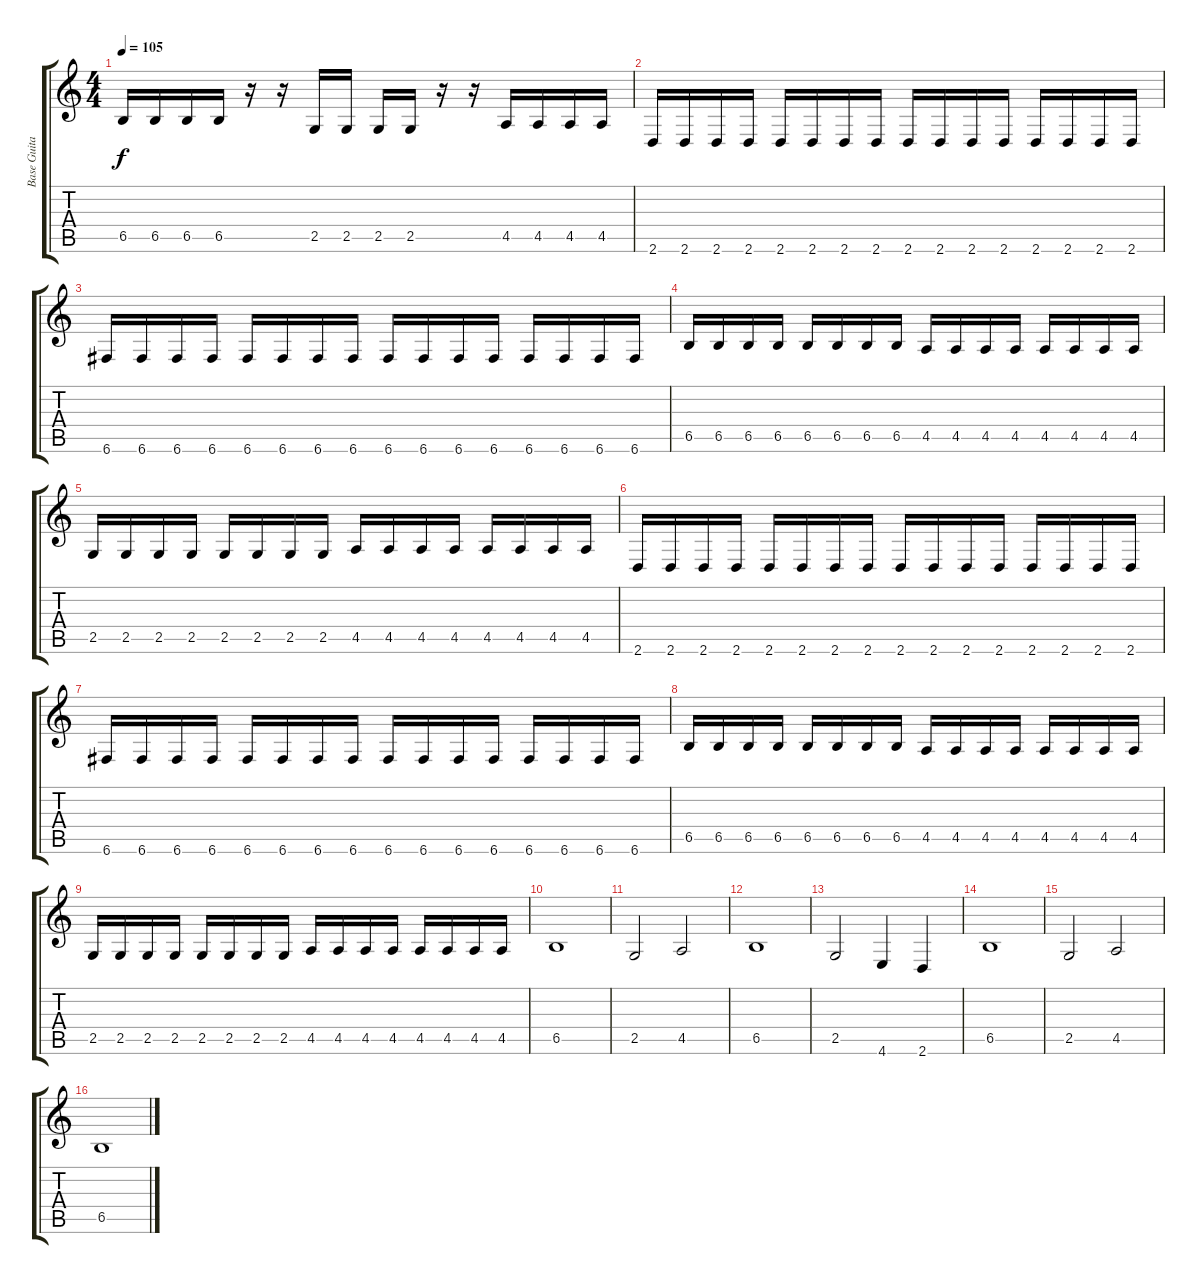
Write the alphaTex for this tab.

\track ("Base Guitar" "Base Guita") {instrument electricbassfinger}
\staff {score tabs}
\tuning (C4 G3 Eb3 Bb2 F2 C2) {hide}
\ts (4 4)
\tempo 105
\clef g2
\ks c
6.5.16{dy f} 6.5.16 6.5.16 6.5.16 r.16 r.16 2.5.16 2.5.16 2.5.16 2.5.16 r.16 r.16 4.5.16 4.5.16 4.5.16 4.5.16 |
2.6.16 2.6.16 2.6.16 2.6.16 2.6.16 2.6.16 2.6.16 2.6.16 2.6.16 2.6.16 2.6.16 2.6.16 2.6.16 2.6.16 2.6.16 2.6.16 |
6.6.16 6.6.16 6.6.16 6.6.16 6.6.16 6.6.16 6.6.16 6.6.16 6.6.16 6.6.16 6.6.16 6.6.16 6.6.16 6.6.16 6.6.16 6.6.16 |
6.5.16 6.5.16 6.5.16 6.5.16 6.5.16 6.5.16 6.5.16 6.5.16 4.5.16 4.5.16 4.5.16 4.5.16 4.5.16 4.5.16 4.5.16 4.5.16 |
2.5.16 2.5.16 2.5.16 2.5.16 2.5.16 2.5.16 2.5.16 2.5.16 4.5.16 4.5.16 4.5.16 4.5.16 4.5.16 4.5.16 4.5.16 4.5.16 |
2.6.16 2.6.16 2.6.16 2.6.16 2.6.16 2.6.16 2.6.16 2.6.16 2.6.16 2.6.16 2.6.16 2.6.16 2.6.16 2.6.16 2.6.16 2.6.16 |
6.6.16 6.6.16 6.6.16 6.6.16 6.6.16 6.6.16 6.6.16 6.6.16 6.6.16 6.6.16 6.6.16 6.6.16 6.6.16 6.6.16 6.6.16 6.6.16 |
6.5.16 6.5.16 6.5.16 6.5.16 6.5.16 6.5.16 6.5.16 6.5.16 4.5.16 4.5.16 4.5.16 4.5.16 4.5.16 4.5.16 4.5.16 4.5.16 |
2.5.16 2.5.16 2.5.16 2.5.16 2.5.16 2.5.16 2.5.16 2.5.16 4.5.16 4.5.16 4.5.16 4.5.16 4.5.16 4.5.16 4.5.16 4.5.16 |
6.5.1 |
2.5.2 4.5.2 |
6.5.1 |
2.5.2 4.6.4 2.6.4 |
6.5.1 |
2.5.2 4.5.2 |
6.5.1
